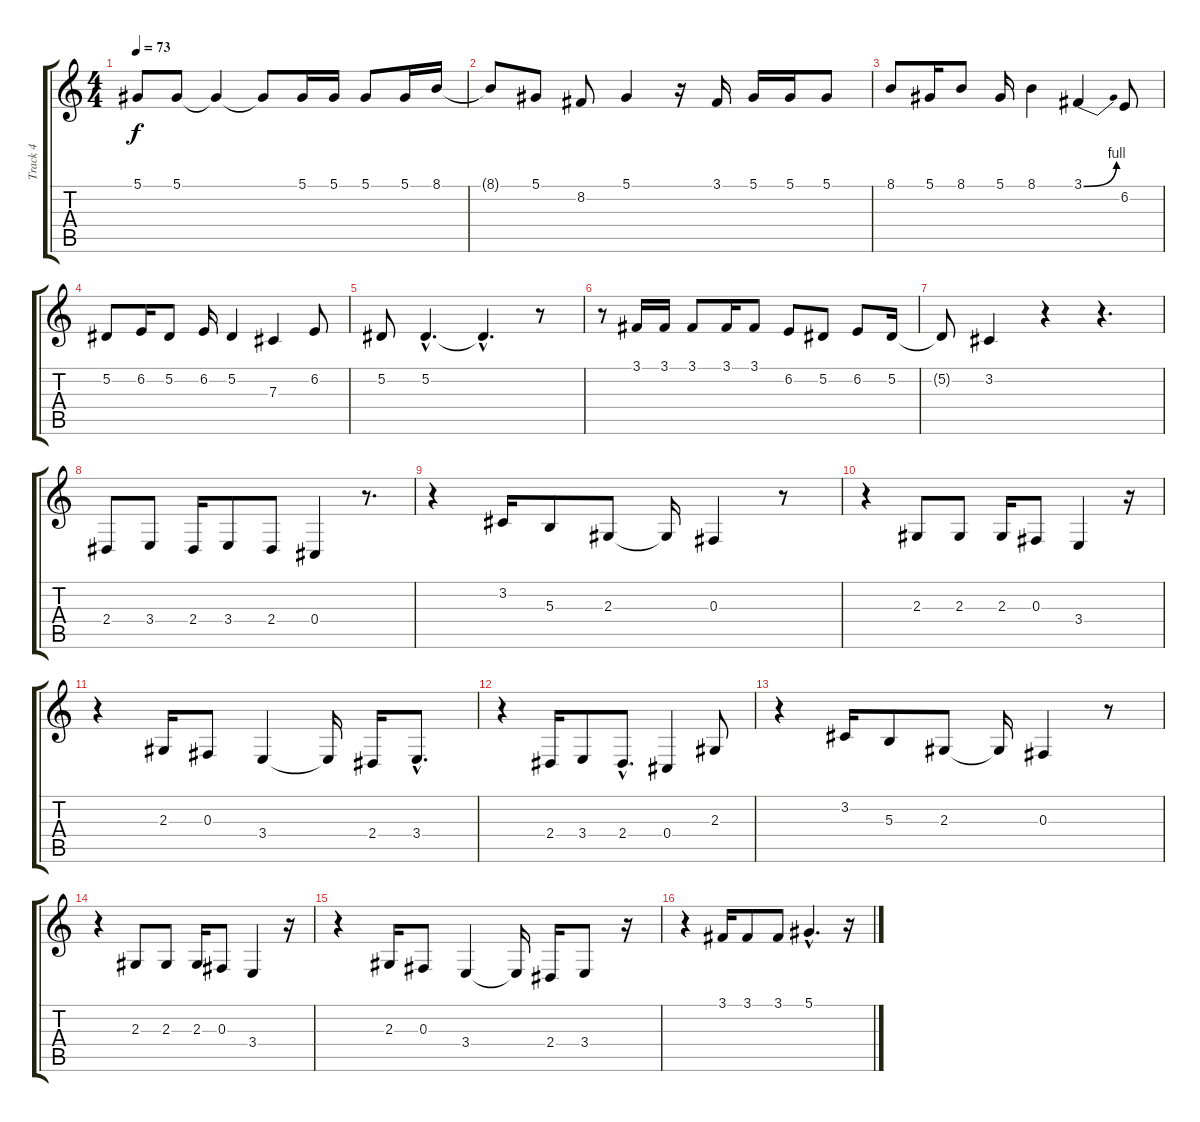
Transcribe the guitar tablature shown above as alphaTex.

\track ("Track 4" "Track 4") {instrument oboe}
\staff {score tabs}
\tuning (Eb4 Bb3 Gb3 Db3 Ab2 Db2) {hide}
\ts (4 4)
\tempo 73
\clef g2
\ks c
5.1.8{dy f} 5.1.8 5.1{t}.4 5.1{t}.8 5.1.16 5.1.16 5.1.8 5.1.16 8.1.16 |
8.1{t}.8 5.1.8 8.2.8 5.1.4 r.16 3.1.16 5.1.16 5.1.16 5.1.8 |
8.1.8 5.1.16 8.1.8 5.1.16 8.1.4 3.1{be (bend 0 0 60 4)}.4 6.2.8 |
5.2.8 6.2.16 5.2.8 6.2.16 5.2.4 7.3.4 6.2.8 |
5.2.8 5.2{hac}.4{d} 5.2{hac t}.4{d} r.8 |
r.8 3.1.16 3.1.16 3.1.8 3.1.16 3.1.8 6.2.8 5.2.8 6.2.8 5.2.16 |
5.2{t}.8 3.2.4 r.4 r.4{d} |
2.4.8 3.4.8 2.4.16 3.4.8 2.4.8 0.4.4 r.8{d} |
r.4 3.2.16 5.3.8 2.3.8 2.3{t}.16 0.3.4 r.8 |
r.4 2.3.8 2.3.8 2.3.16 0.3.8 3.4.4 r.16 |
r.4 2.3.16 0.3.8 3.4.4 3.4{t}.16 2.4.16 3.4{hac}.8{d} |
r.4 2.4.16 3.4.8 2.4{hac}.8{d} 0.4.4 2.3.8 |
r.4 3.2.16 5.3.8 2.3.8 2.3{t}.16 0.3.4 r.8 |
r.4 2.3.8 2.3.8 2.3.16 0.3.8 3.4.4 r.16 |
r.4 2.3.16 0.3.8 3.4.4 3.4{t}.16 2.4.16 3.4.8 r.16 |
r.4 3.1.16 3.1.8 3.1.8 5.1{hac}.4{d} r.16
